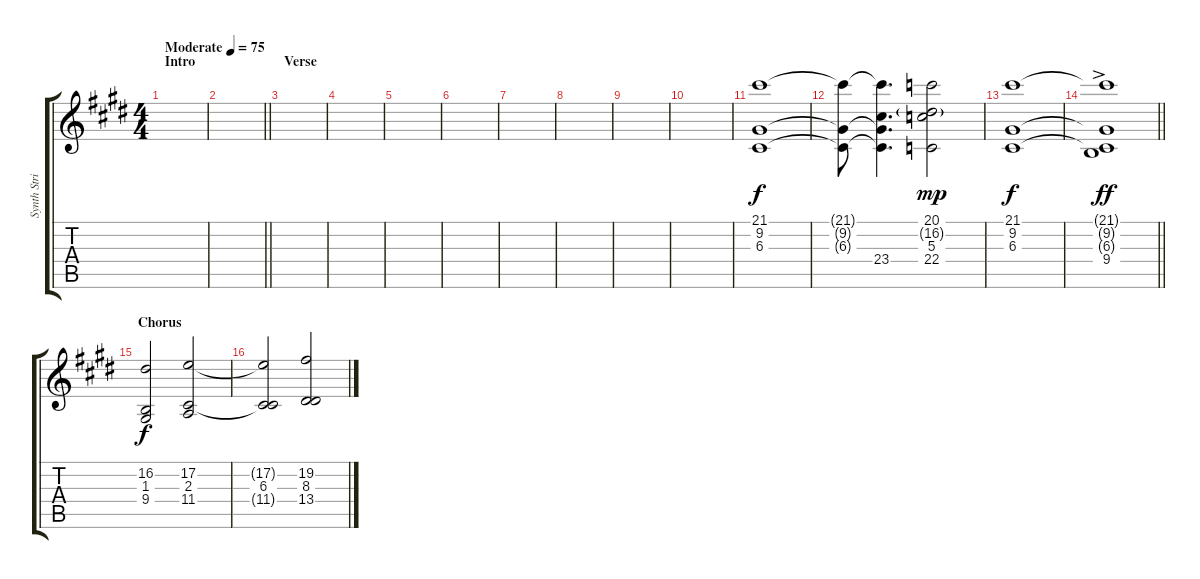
\track ("Synth Strings" "Synth Stri") {instrument synthstrings1}
\staff {score tabs}
\tuning (E4 B3 G3 D3 A2 E2) {hide}
\ts (4 4)
\section ("" "Intro")
\tempo (75 "Moderate")
\clef g2
\ks e
|
\barLineRight lightlight
|
\section ("" "Verse")
|
|
|
|
|
|
|
|
(21.1 9.2 6.3).1 |
(21.1{t} 9.2{t} 6.3{t}).8 (21.1{t} 9.2{t} 6.3{t} 23.4).4{d} (20.1 16.2{g} 5.3 22.4).2{dy mp} |
(21.1 9.2 6.3).1{dy f} |
\barLineRight lightlight
(21.1{t} 9.2{t} 6.3{t} 9.4{ac}).1{dy ff} |
\section ("" "Chorus")
(16.2 1.3 9.4).2{dy f volume 9} (17.2 2.3 11.4).2 |
(17.2{t} 6.3 11.4{t}).2 (19.2 8.3 13.4).2
